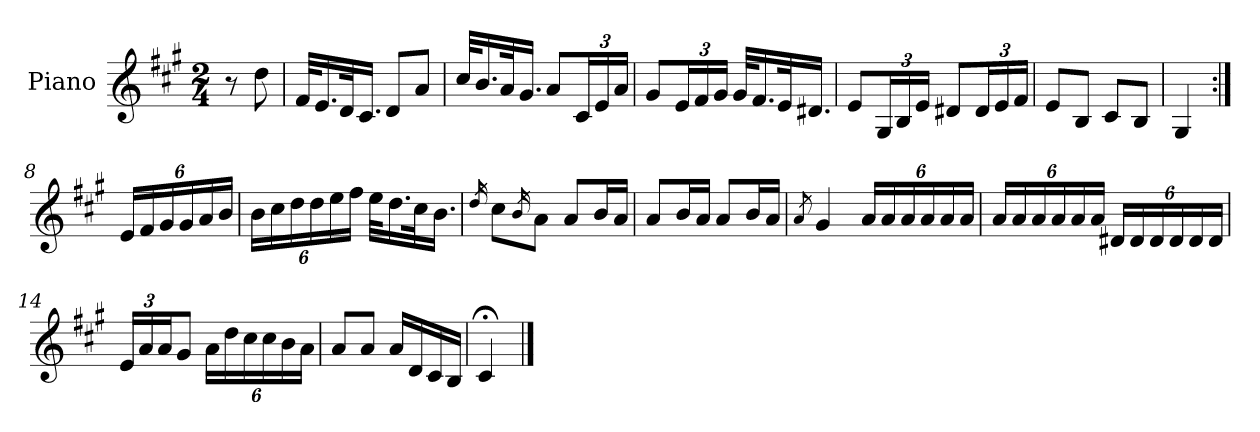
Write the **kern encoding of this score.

**kern
*part1
*staff1
*I"Piano
*I'Pno.
*clefG2
*k[f#c#g#]
*M2/4
=1
8r
8dd\
=2
32f#/KLL
16.e/
32d/K
16.c#/JJ
8d/L
8a/J
=3
32cc#/KLL
16.b/
32a/K
16.g#/JJ
8a/L
*Xbrackettup
24c#/L
24e/
24a/JJ
=4
8g#/L
24e/L
24f#/
24g#/JJ
32g#/KLL
16.f#/
32e/K
16.d#X/JJ
=5
8e/L
24G#/L
24B/
24e/JJ
8d#X/L
24d#/L
24e/
24f#/JJ
!!LO:LB:g=z
=6
8e/L
8B/J
8c#/L
8B/J
=7
4G#/
=8:|!
24e/LL
24f#/
24g#/
24g#/
24a/
24b/JJ
=9
24b\LL
24cc#\
24dd\
24dd\
24ee\
24ff#\JJ
32ee\KLL
16.dd\
32cc#\K
16.b\JJ
=10
16qdd/
8cc#\L
16qb/
8a\J
8a/L
16b/L
16a/JJ
=11
8a/L
16b/L
16a/JJ
8a/L
16b/L
16a/JJ
!!LO:LB:g=z
=12
8qa/
4g#/
24a/LL
24a/
24a/
24a/
24a/
24a/JJ
=13
24a/LL
24a/
24a/
24a/
24a/
24a/JJ
24d#X/LL
24d#/
24d#/
24d#/
24d#/
24d#/JJ
=14
24e/LL
24a/
24a/J
8g#/J
24a\LL
24dd\
24cc#\
24cc#\
24b\
24a\JJ
=15
8a/L
8a/J
16a/LL
16d/
16c#/
16B/JJ
=16
4c#;</
==
*-
